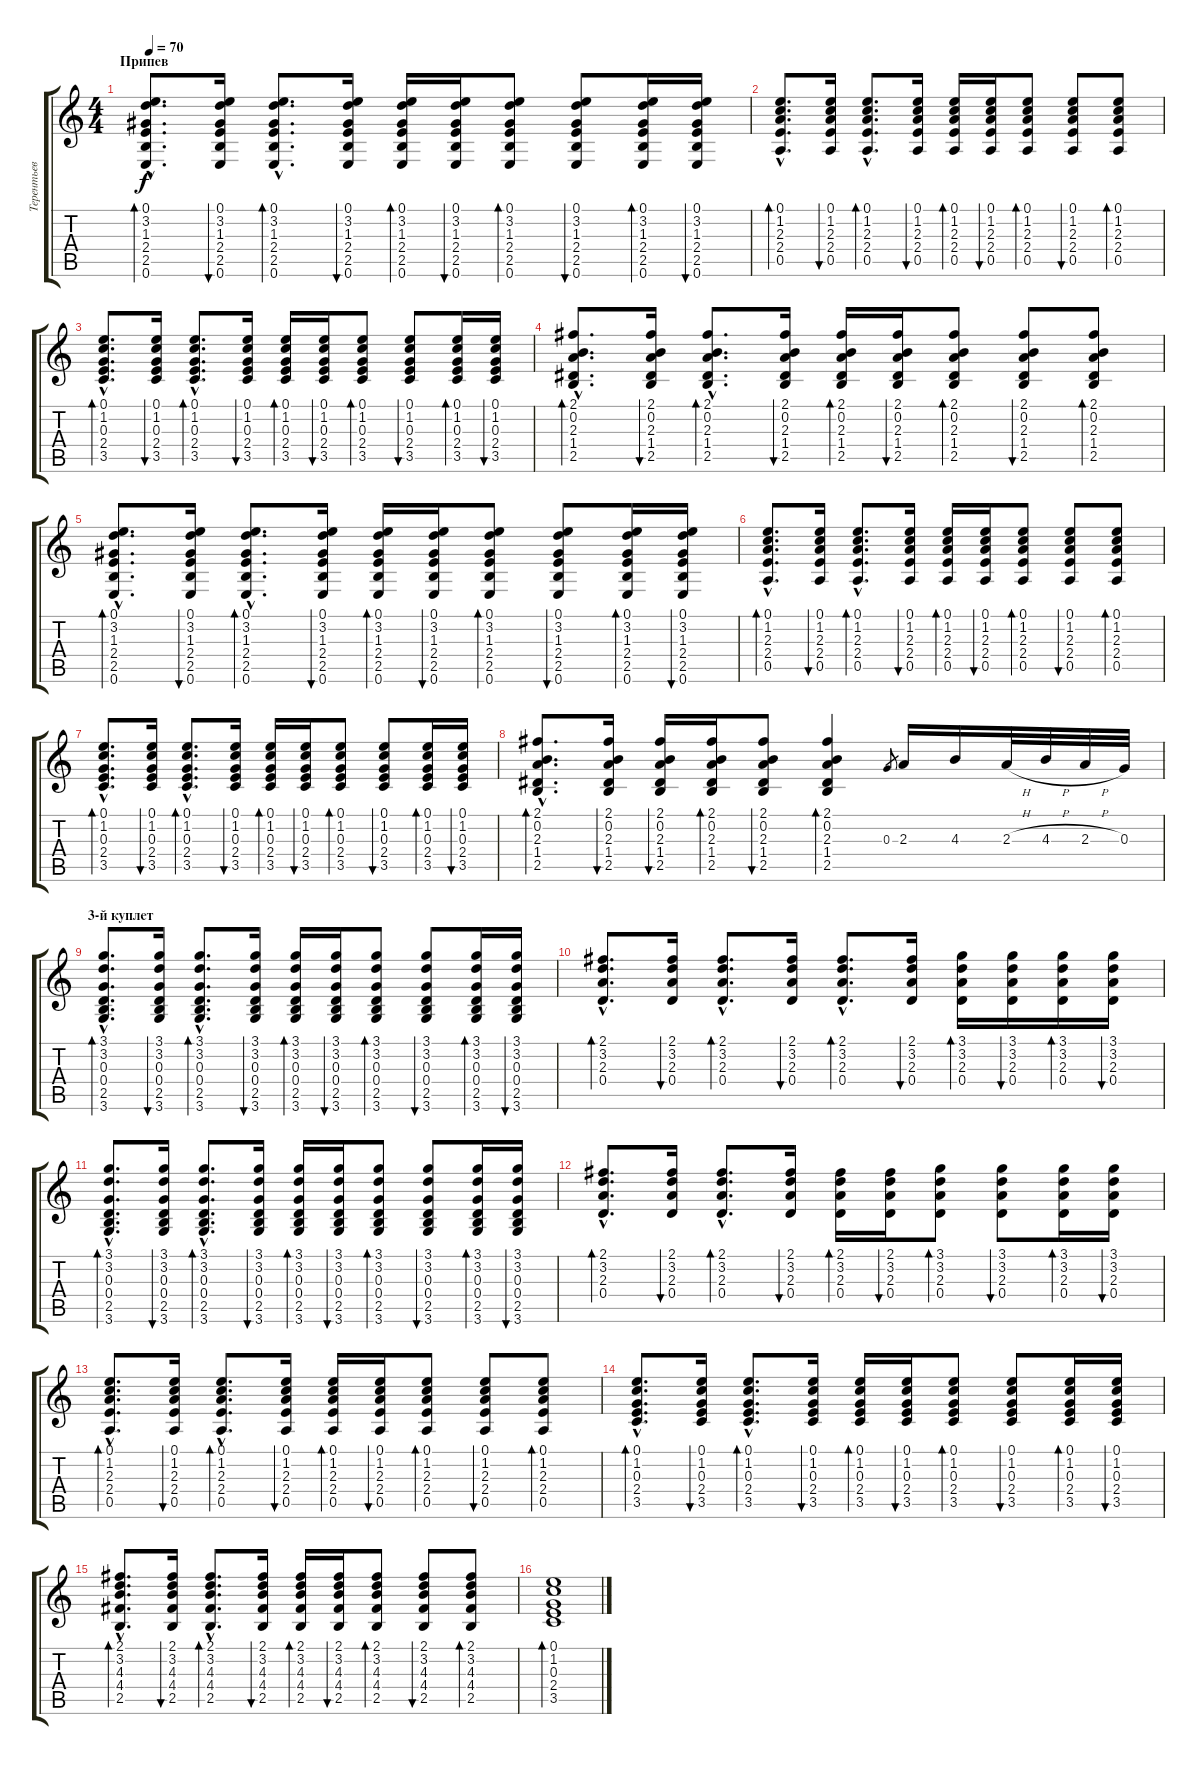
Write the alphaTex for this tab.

\track ("Терентьев" "Терентьев") {instrument acousticguitarsteel}
\staff {score tabs}
\tuning (E4 B3 G3 D3 A2 E2) {hide}
\ts (4 4)
\section ("" "Припев")
\tempo 70
\clef g2
\ks c
(0.1{hac} 3.2{hac} 1.3{hac} 2.4{hac} 2.5{hac} 0.6{hac}).8{d bd 30 dy f} (0.1 3.2 1.3 2.4 2.5 0.6).16{bu 30} (0.1{hac} 3.2{hac} 1.3{hac} 2.4{hac} 2.5{hac} 0.6{hac}).8{d bd 30} (0.1 3.2 1.3 2.4 2.5 0.6).16{bu 30} (0.1 3.2 1.3 2.4 2.5 0.6).16{bd 30} (0.1 3.2 1.3 2.4 2.5 0.6).16{bu 30} (0.1 3.2 1.3 2.4 2.5 0.6).8{bd 30} (0.1 3.2 1.3 2.4 2.5 0.6).8{bu 30} (0.1 3.2 1.3 2.4 2.5 0.6).16{bd 30} (0.1 3.2 1.3 2.4 2.5 0.6).16{bu 30} |
(0.1{hac} 1.2{hac} 2.3{hac} 2.4{hac} 0.5{hac}).8{d bd 30} (0.1 1.2 2.3 2.4 0.5).16{bu 30} (0.1{hac} 1.2{hac} 2.3{hac} 2.4{hac} 0.5{hac}).8{d bd 30} (0.1 1.2 2.3 2.4 0.5).16{bu 30} (0.1 1.2 2.3 2.4 0.5).16{bd 30} (0.1 1.2 2.3 2.4 0.5).16{bu 30} (0.1 1.2 2.3 2.4 0.5).8{bd 30} (0.1 1.2 2.3 2.4 0.5).8{bu 30} (0.1 1.2 2.3 2.4 0.5).8{bd 30} |
(0.1{hac} 1.2{hac} 0.3{hac} 2.4{hac} 3.5{hac}).8{d bd 30} (0.1 1.2 0.3 2.4 3.5).16{bu 30} (0.1{hac} 1.2{hac} 0.3{hac} 2.4{hac} 3.5{hac}).8{d bd 30} (0.1 1.2 0.3 2.4 3.5).16{bu 30} (0.1 1.2 0.3 2.4 3.5).16{bd 30} (0.1 1.2 0.3 2.4 3.5).16{bu 30} (0.1 1.2 0.3 2.4 3.5).8{bd 30} (0.1 1.2 0.3 2.4 3.5).8{bu 30} (0.1 1.2 0.3 2.4 3.5).16{bd 30} (0.1 1.2 0.3 2.4 3.5).16{bu 30} |
(2.1{hac} 0.2{hac} 2.3{hac} 1.4{hac} 2.5{hac}).8{d bd 30} (2.1 0.2 2.3 1.4 2.5).16{bu 30} (2.1{hac} 0.2{hac} 2.3{hac} 1.4{hac} 2.5{hac}).8{d bd 30} (2.1 0.2 2.3 1.4 2.5).16{bu 30} (2.1 0.2 2.3 1.4 2.5).16{bd 30} (2.1 0.2 2.3 1.4 2.5).16{bu 30} (2.1 0.2 2.3 1.4 2.5).8{bd 30} (2.1 0.2 2.3 1.4 2.5).8{bu 30} (2.1 0.2 2.3 1.4 2.5).8{bd 30} |
(0.1{hac} 3.2{hac} 1.3{hac} 2.4{hac} 2.5{hac} 0.6{hac}).8{d bd 30} (0.1 3.2 1.3 2.4 2.5 0.6).16{bu 30} (0.1{hac} 3.2{hac} 1.3{hac} 2.4{hac} 2.5{hac} 0.6{hac}).8{d bd 30} (0.1 3.2 1.3 2.4 2.5 0.6).16{bu 30} (0.1 3.2 1.3 2.4 2.5 0.6).16{bd 30} (0.1 3.2 1.3 2.4 2.5 0.6).16{bu 30} (0.1 3.2 1.3 2.4 2.5 0.6).8{bd 30} (0.1 3.2 1.3 2.4 2.5 0.6).8{bu 30} (0.1 3.2 1.3 2.4 2.5 0.6).16{bd 30} (0.1 3.2 1.3 2.4 2.5 0.6).16{bu 30} |
(0.1{hac} 1.2{hac} 2.3{hac} 2.4{hac} 0.5{hac}).8{d bd 30} (0.1 1.2 2.3 2.4 0.5).16{bu 30} (0.1{hac} 1.2{hac} 2.3{hac} 2.4{hac} 0.5{hac}).8{d bd 30} (0.1 1.2 2.3 2.4 0.5).16{bu 30} (0.1 1.2 2.3 2.4 0.5).16{bd 30} (0.1 1.2 2.3 2.4 0.5).16{bu 30} (0.1 1.2 2.3 2.4 0.5).8{bd 30} (0.1 1.2 2.3 2.4 0.5).8{bu 30} (0.1 1.2 2.3 2.4 0.5).8{bd 30} |
(0.1{hac} 1.2{hac} 0.3{hac} 2.4{hac} 3.5{hac}).8{d bd 30} (0.1 1.2 0.3 2.4 3.5).16{bu 30} (0.1{hac} 1.2{hac} 0.3{hac} 2.4{hac} 3.5{hac}).8{d bd 30} (0.1 1.2 0.3 2.4 3.5).16{bu 30} (0.1 1.2 0.3 2.4 3.5).16{bd 30} (0.1 1.2 0.3 2.4 3.5).16{bu 30} (0.1 1.2 0.3 2.4 3.5).8{bd 30} (0.1 1.2 0.3 2.4 3.5).8{bu 30} (0.1 1.2 0.3 2.4 3.5).16{bd 30} (0.1 1.2 0.3 2.4 3.5).16{bu 30} |
(2.1{hac} 0.2{hac} 2.3{hac} 1.4{hac} 2.5{hac}).8{d bd 30} (2.1 0.2 2.3 1.4 2.5).16{bu 30} (2.1 0.2 2.3 1.4 2.5).16{bu 30} (2.1 0.2 2.3 1.4 2.5).16{bd 30} (2.1 0.2 2.3 1.4 2.5).8{bu 30} (2.1 0.2 2.3 1.4 2.5).4{bd 30} 0.3.8{gr} 2.3.16 4.3.16 2.3{h}.32 4.3{h}.32 2.3{h}.32 0.3.32 |
\section ("" "3-й куплет")
(3.1{hac} 3.2{hac} 0.3{hac} 0.4{hac} 2.5{hac} 3.6{hac}).8{d bd 30} (3.1 3.2 0.3 0.4 2.5 3.6).16{bu 30} (3.1{hac} 3.2{hac} 0.3{hac} 0.4{hac} 2.5{hac} 3.6{hac}).8{d bd 30} (3.1 3.2 0.3 0.4 2.5 3.6).16{bu 30} (3.1 3.2 0.3 0.4 2.5 3.6).16{bd 30} (3.1 3.2 0.3 0.4 2.5 3.6).16{bu 30} (3.1 3.2 0.3 0.4 2.5 3.6).8{bd 30} (3.1 3.2 0.3 0.4 2.5 3.6).8{bu 30} (3.1 3.2 0.3 0.4 2.5 3.6).16{bd 30} (3.1 3.2 0.3 0.4 2.5 3.6).16{bu 30} |
(2.1{hac} 3.2{hac} 2.3{hac} 0.4{hac}).8{d bd 30} (2.1 3.2 2.3 0.4).16{bu 30} (2.1{hac} 3.2{hac} 2.3{hac} 0.4{hac}).8{d bd 30} (2.1 3.2 2.3 0.4).16{bu 30} (2.1{hac} 3.2{hac} 2.3{hac} 0.4{hac}).8{d bd 30} (2.1 3.2 2.3 0.4).16{bu 30} (3.1 3.2 2.3 0.4).16{bd 30} (3.1 3.2 2.3 0.4).16{bu 30} (3.1 3.2 2.3 0.4).16{bd 30} (3.1 3.2 2.3 0.4).16{bu 30} |
(3.1{hac} 3.2{hac} 0.3{hac} 0.4{hac} 2.5{hac} 3.6{hac}).8{d bd 30} (3.1 3.2 0.3 0.4 2.5 3.6).16{bu 30} (3.1{hac} 3.2{hac} 0.3{hac} 0.4{hac} 2.5{hac} 3.6{hac}).8{d bd 30} (3.1 3.2 0.3 0.4 2.5 3.6).16{bu 30} (3.1 3.2 0.3 0.4 2.5 3.6).16{bd 30} (3.1 3.2 0.3 0.4 2.5 3.6).16{bu 30} (3.1 3.2 0.3 0.4 2.5 3.6).8{bd 30} (3.1 3.2 0.3 0.4 2.5 3.6).8{bu 30} (3.1 3.2 0.3 0.4 2.5 3.6).16{bd 30} (3.1 3.2 0.3 0.4 2.5 3.6).16{bu 30} |
(2.1{hac} 3.2{hac} 2.3{hac} 0.4{hac}).8{d bd 30} (2.1 3.2 2.3 0.4).16{bu 30} (2.1{hac} 3.2{hac} 2.3{hac} 0.4{hac}).8{d bd 30} (2.1 3.2 2.3 0.4).16{bu 30} (2.1 3.2 2.3 0.4).16{bd 30} (2.1 3.2 2.3 0.4).16{bu 30} (3.1 3.2 2.3 0.4).8{bd 30} (3.1 3.2 2.3 0.4).8{bu 30} (3.1 3.2 2.3 0.4).16{bd 30} (3.1 3.2 2.3 0.4).16{bu 30} |
(0.1{hac} 1.2{hac} 2.3{hac} 2.4{hac} 0.5{hac}).8{d bd 30} (0.1 1.2 2.3 2.4 0.5).16{bu 30} (0.1{hac} 1.2{hac} 2.3{hac} 2.4{hac} 0.5{hac}).8{d bd 30} (0.1 1.2 2.3 2.4 0.5).16{bu 30} (0.1 1.2 2.3 2.4 0.5).16{bd 30} (0.1 1.2 2.3 2.4 0.5).16{bu 30} (0.1 1.2 2.3 2.4 0.5).8{bd 30} (0.1 1.2 2.3 2.4 0.5).8{bu 30} (0.1 1.2 2.3 2.4 0.5).8{bd 30} |
(0.1{hac} 1.2{hac} 0.3{hac} 2.4{hac} 3.5{hac}).8{d bd 30} (0.1 1.2 0.3 2.4 3.5).16{bu 30} (0.1{hac} 1.2{hac} 0.3{hac} 2.4{hac} 3.5{hac}).8{d bd 30} (0.1 1.2 0.3 2.4 3.5).16{bu 30} (0.1 1.2 0.3 2.4 3.5).16{bd 30} (0.1 1.2 0.3 2.4 3.5).16{bu 30} (0.1 1.2 0.3 2.4 3.5).8{bd 30} (0.1 1.2 0.3 2.4 3.5).8{bu 30} (0.1 1.2 0.3 2.4 3.5).16{bd 30} (0.1 1.2 0.3 2.4 3.5).16{bu 30} |
(2.1{hac} 3.2{hac} 4.3{hac} 4.4{hac} 2.5{hac}).8{d bd 30} (2.1 3.2 4.3 4.4 2.5).16{bu 30} (2.1{hac} 3.2{hac} 4.3{hac} 4.4{hac} 2.5{hac}).8{d bd 30} (2.1 3.2 4.3 4.4 2.5).16{bu 30} (2.1 3.2 4.3 4.4 2.5).16{bd 30} (2.1 3.2 4.3 4.4 2.5).16{bu 30} (2.1 3.2 4.3 4.4 2.5).8{bd 30} (2.1 3.2 4.3 4.4 2.5).8{bu 30} (2.1 3.2 4.3 4.4 2.5).8{bd 30} |
(0.1 1.2 0.3 2.4 3.5).1{bd 240}
